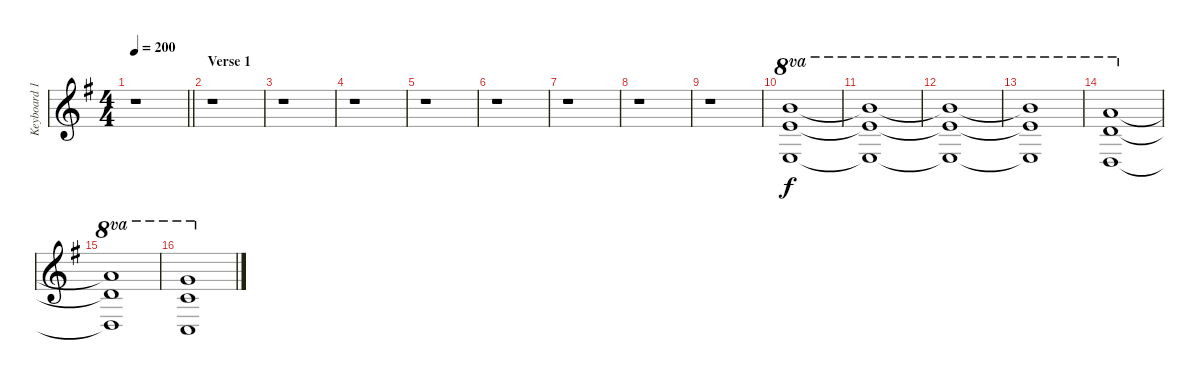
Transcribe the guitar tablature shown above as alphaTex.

\track ("Keyboard 1" "Keyboard 1") {instrument stringensemble1}
\staff {score}
\tuning (E4 B3 G3 D3 A2 E2) {hide}
\ts (4 4)
\tempo 200
\clef g2
\barLineRight lightlight
\ks g
r.1{dy mp} |
\section ("" "Verse 1")
r.1 |
r.1 |
r.1 |
r.1 |
r.1 |
r.1 |
r.1 |
r.1 |
(19.1 17.2 9.3).1{ot 8va dy f} |
(19.1{t} 17.2{t} 9.3{t}).1{ot 8va} |
(19.1{t} 17.2{t} 9.3{t}).1{ot 8va} |
(19.1{t} 17.2{t} 9.3{t}).1{ot 8va} |
(17.1 15.2 7.3).1{ot 8va} |
(17.1{t} 15.2{t} 7.3{t}).1{ot 8va} |
(15.1 13.2 5.3).1{ot 8va}
